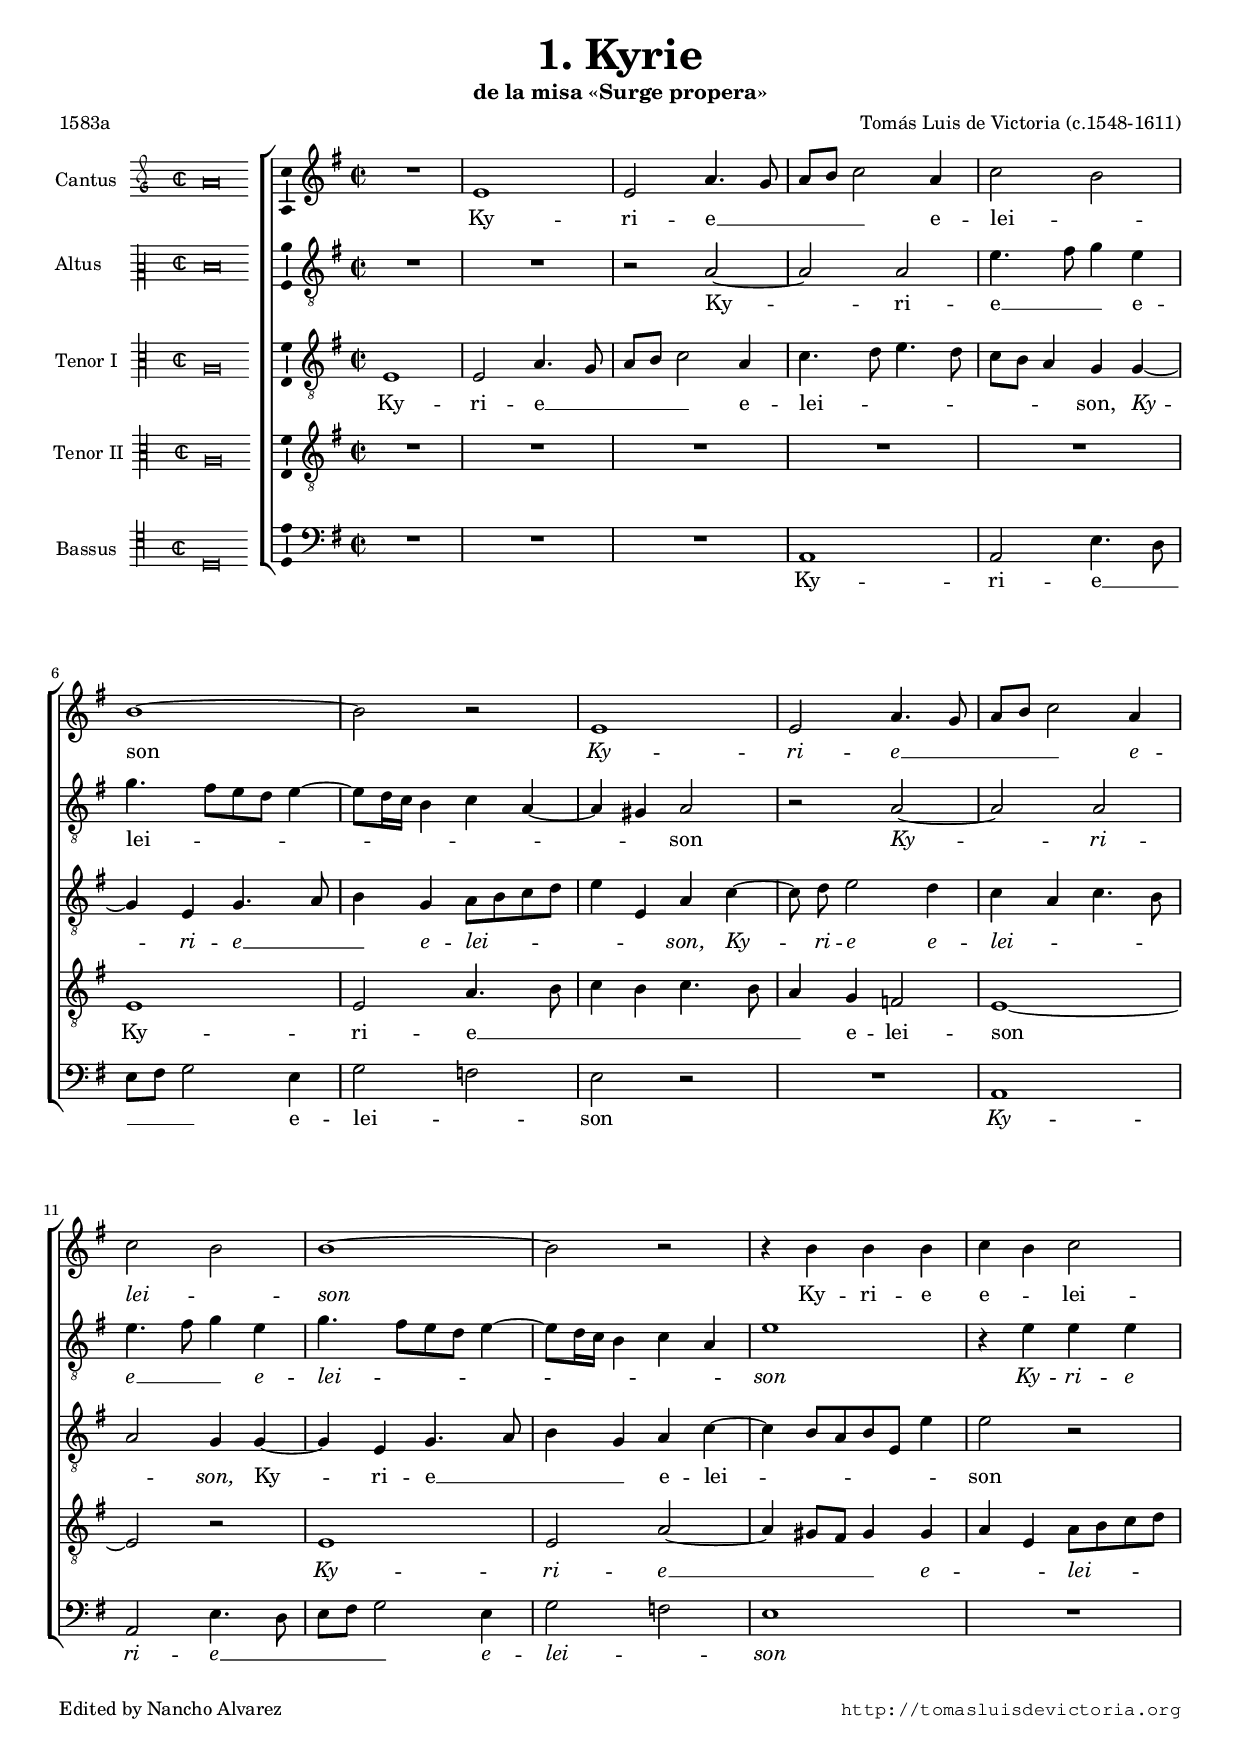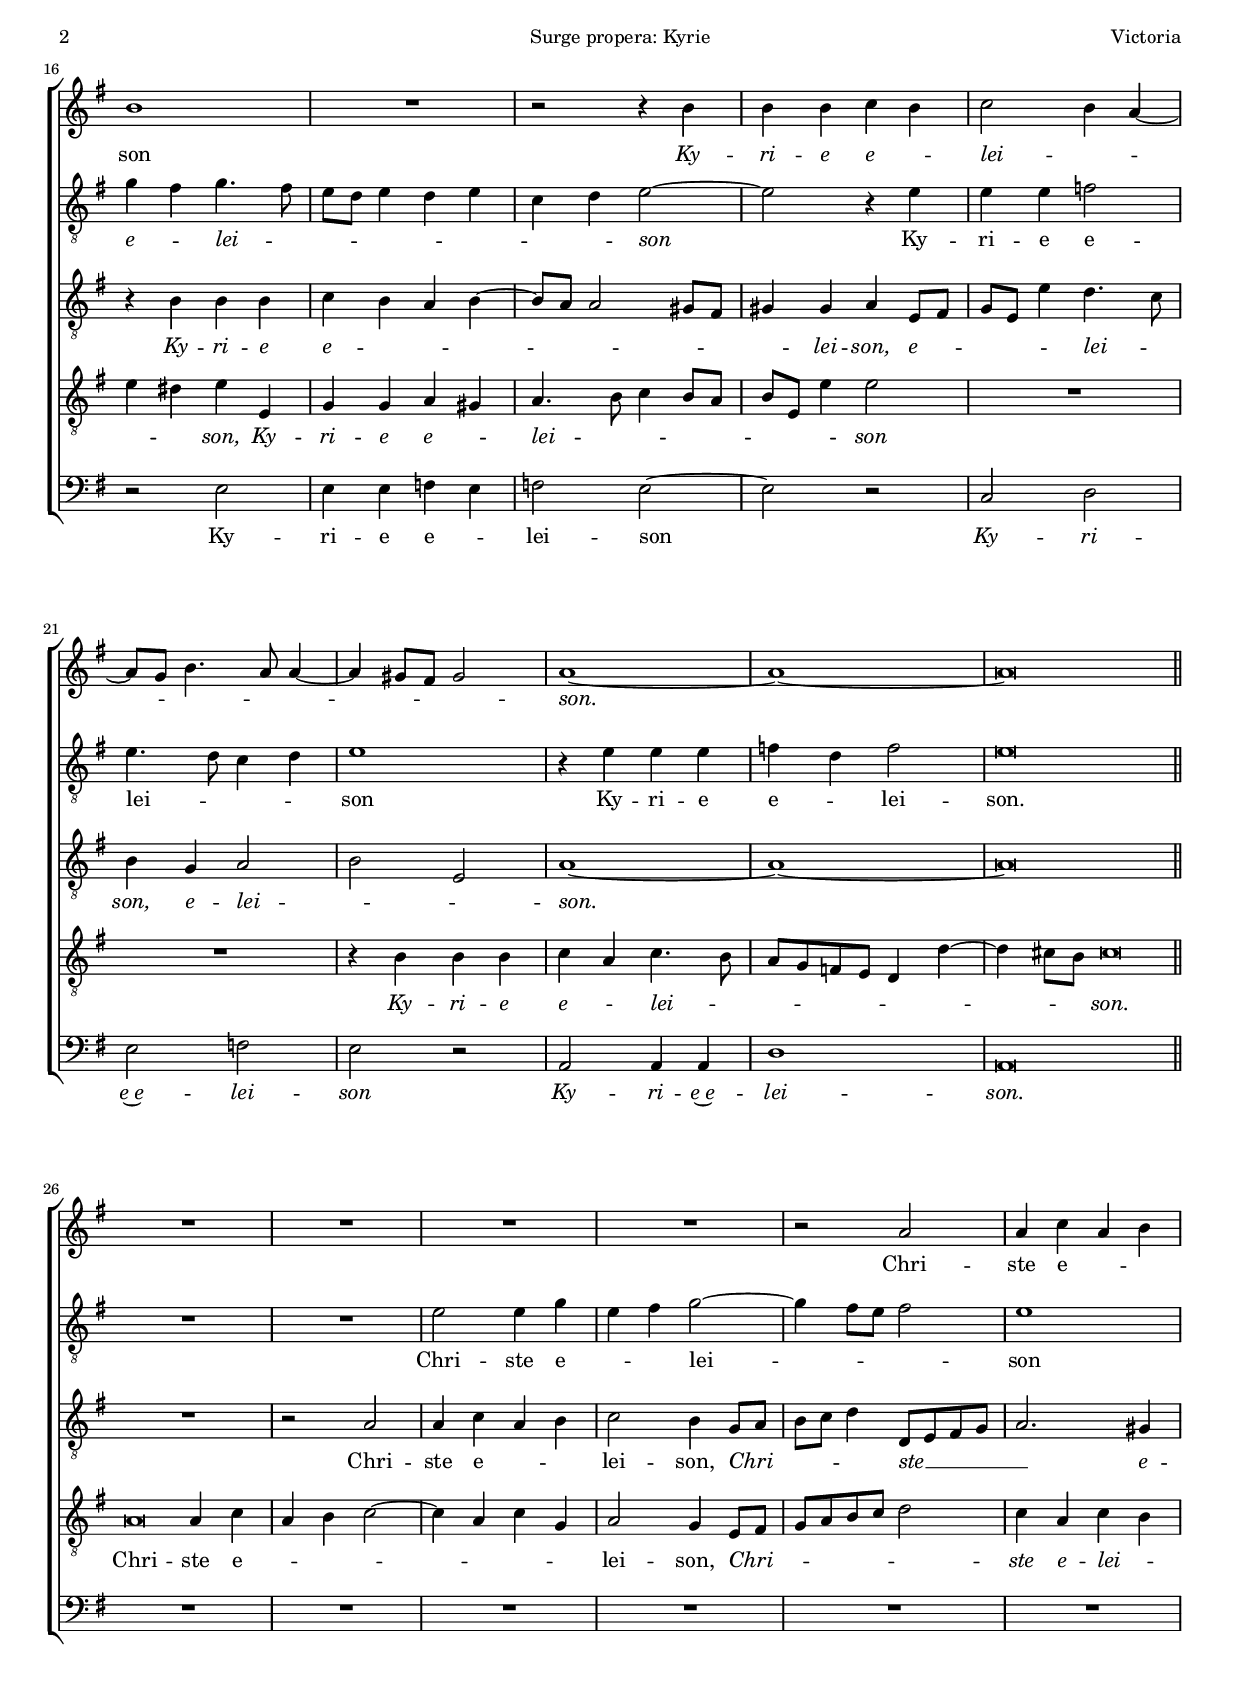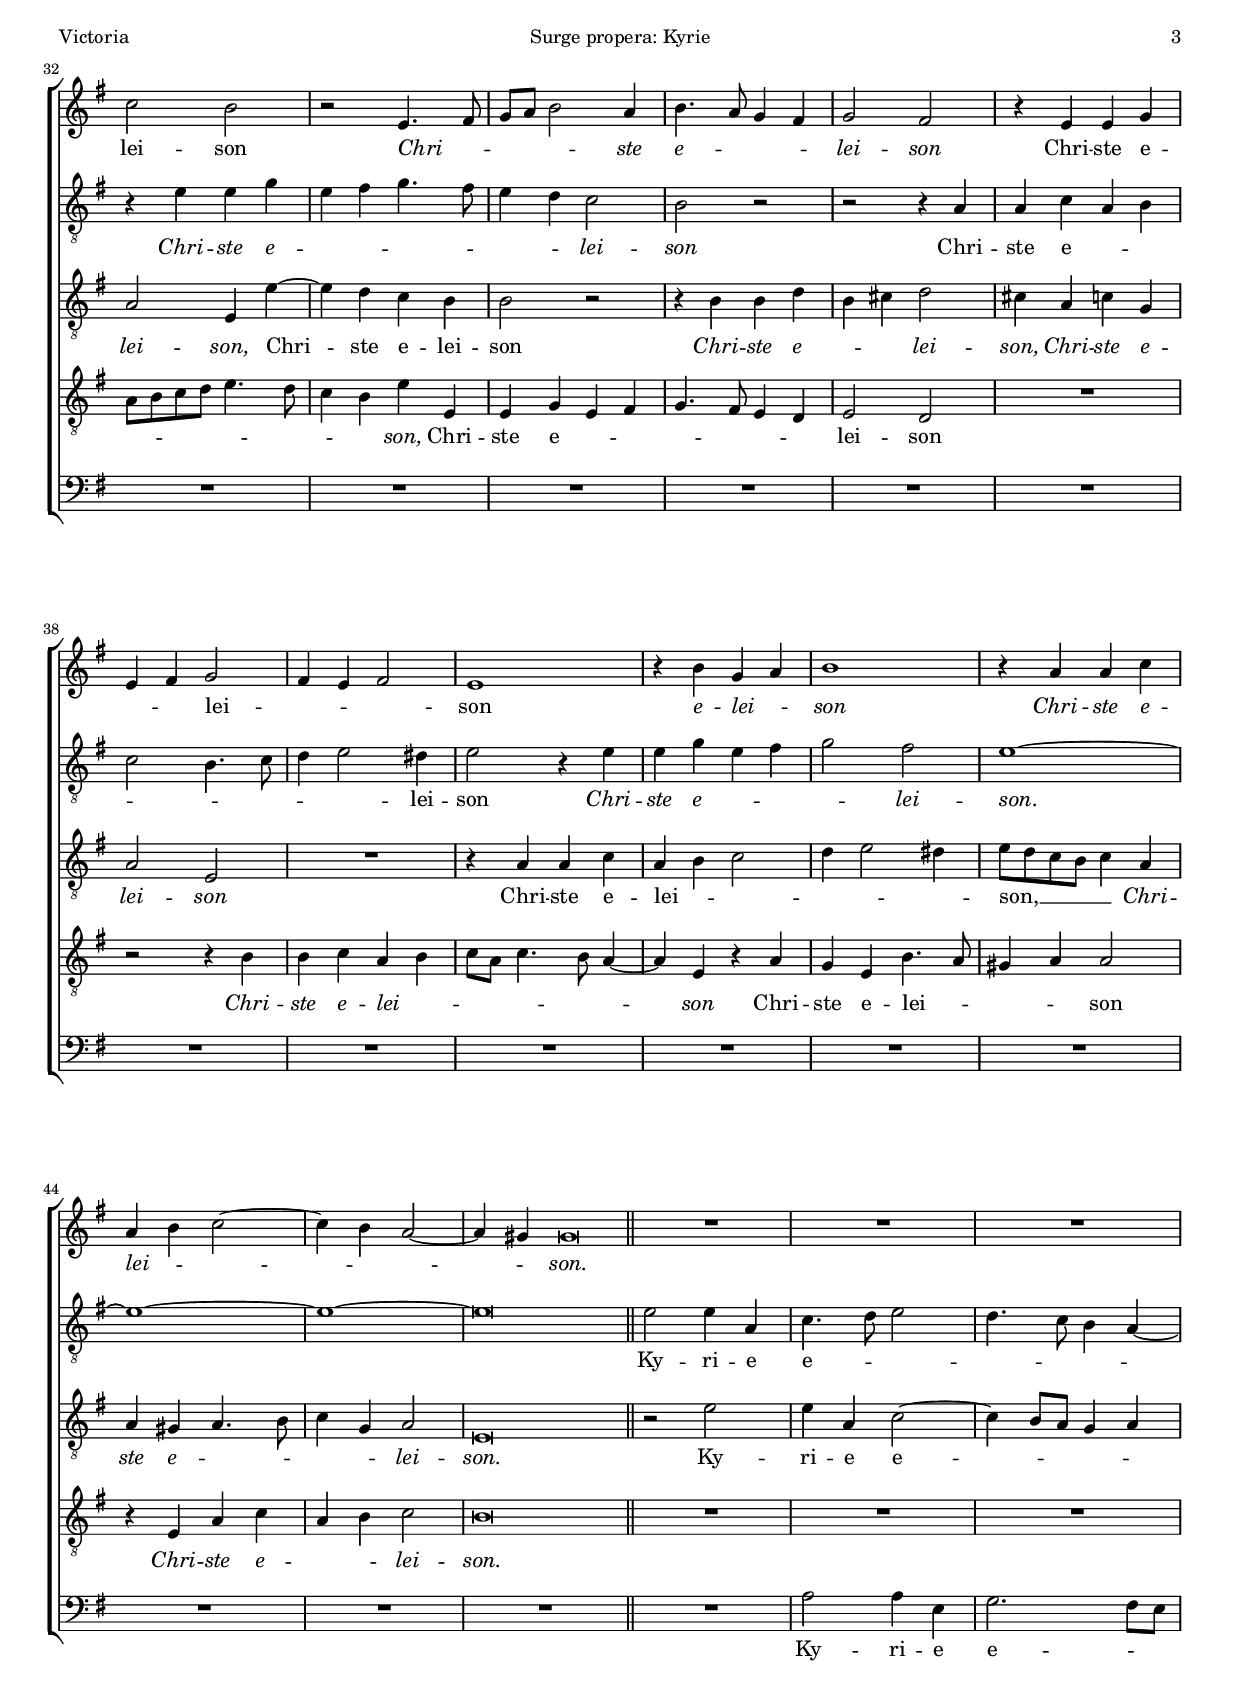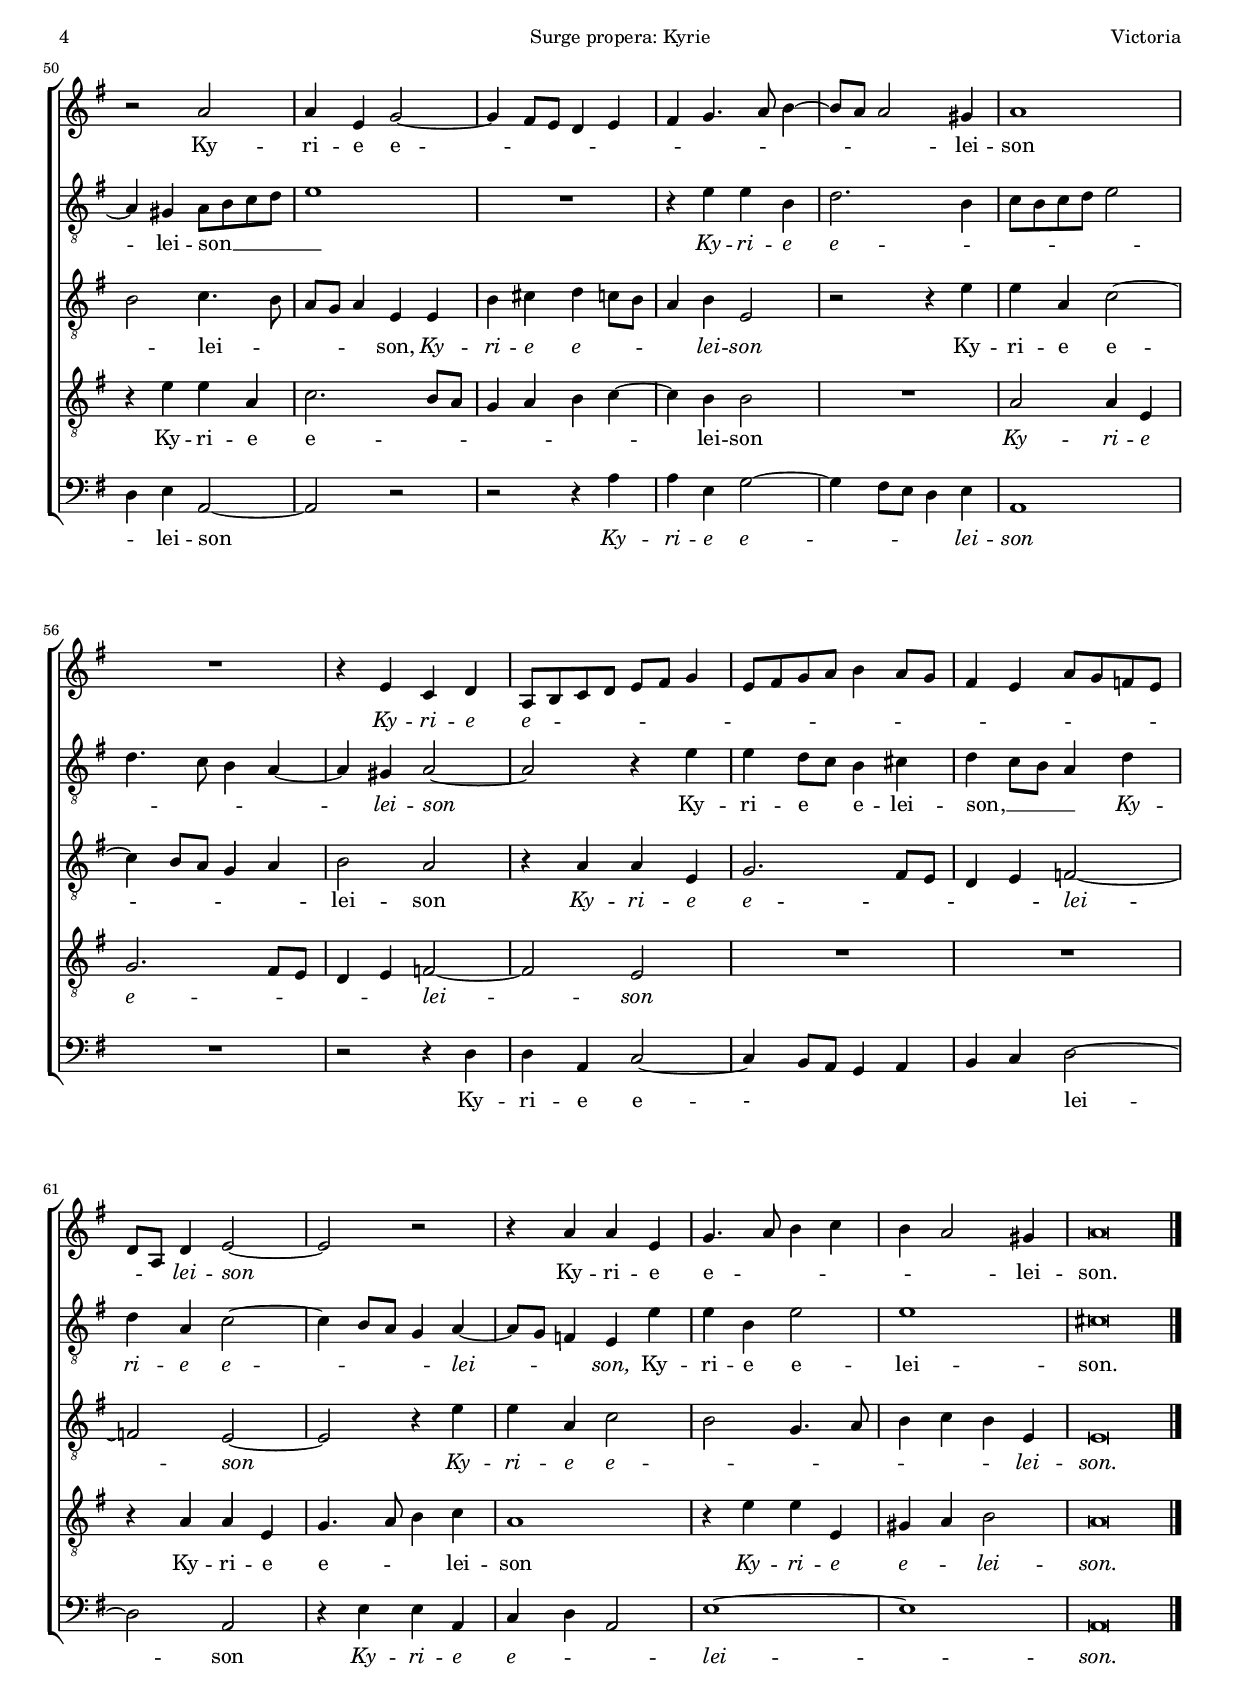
\version "2.18.0"

#(set-default-paper-size "a4")
#(set-global-staff-size 16.4)
#(ly:set-option 'point-and-click #f)
%mobile -s14.5 -i3.2

italicas=\override LyricText.font-shape = #'italic
rectas=\override LyricText.font-shape = #'upright
ss=\once \set suggestAccidentals = ##t
incipitwidth = 20
mtempo={\tempo 4 = 100}
mtempob={\tempo 4 = 50}

htitle="Surge propera: Kyrie"
hcomposer="Victoria"

\header {
	title=\markup{\fontsize #3 "1. Kyrie"}
	subtitle="de la misa «Surge propera»"
	%subsubtitle=\markup{\null \vspace #2 }
	composer="Tomás Luis de Victoria (c.1548-1611)"
        pdfauthor=\composer
	%opus="(-)"
	poet=\markup{"1583a"}
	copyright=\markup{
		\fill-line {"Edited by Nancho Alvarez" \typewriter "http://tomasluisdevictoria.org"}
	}
%	tagline=""
}


global={\key g \major \time 2/2 \skip 1*25 \bar "||" \break
					\skip 1*21 \bar "||" 
					\skip 1*20 \bar "|."
}

cantus={
	R1*4/4 |
	e'1 |
	e'2 a'4. g'8 |
	a' b' c''2 a'4 |
%5
	c''2 b' |
	b'1 ~ |
	b'2 r |
	e'1 |
	e'2 a'4. g'8 |
%10
	a' b' c''2 a'4 |
	c''2 b' |
	b'1 ~ |
	b'2 r |
	r4 b' b' b' |
%15
	c'' b' c''2 |
	b'1 |
	R1*4/4 |
	r2 r4 b' |
	b' b' c'' b' |
%20
	c''2 b'4 a' ~ |
	a'8 g' b'4. a'8 a'4 ~ |
	a' gis'8 fis' gis'2 |
	a'1 ~ |
	a' ~ |
%25
	a'\breve*1/2
	R1*4/4 |
	R1*4/4 |
	R1*4/4 |
	R1*4/4 |
%30
	r2 a' |
	a'4 c'' a' b' |
	c''2 b' |
	r e'4. fis'8 |
	g' a' b'2 a'4 |
%35
	b'4. a'8 g'4 fis' |
	g'2 fis' |
	r4 e' e' g' |
	e' fis' g'2 |
	fis'4 e' fis'2 |
%40
	e'1 |
	r4 b' g' a' |
	b'1 |
	r4 a' a' c'' |
	a' b' c''2 ~ |
%45
	c''4 b' a'2 ~ |
	a'4 gis' \mtempob gis'\breve*1/4 \mtempo
	R1*4/4 |
	R1*4/4 |
	R1*4/4 |
%50
	r2 a' |
	a'4 e' g'2 ~ |
	g'4 fis'8 e' d'4 e' |
	fis' g'4. a'8 b'4 ~ |
	b'8 a' a'2 gis'4 |
%55
	a'1 |
	R1*4/4 |
	r4 e' c' d' |
	a8 b c' d' e' fis' g'4 |
	e'8 fis' g' a' b'4 a'8 g' |
%60
	fis'4 e' a'8 g' f' e' |
	d' a d'4 e'2 ~ |
	e' r |
	r4 a' a' e' |
	g'4. a'8 b'4 c'' |
%65
	b' a'2 gis'4 |
	a'\breve*1/2
}

altus={
	R1*4/4 |
	R1*4/4 |
	r2 a ~ |
	a a |
%5
	e'4. fis'8 g'4 e' |
	g'4.  fis'8[ e' d'] e'4 ~ |
	e'8 d'16 c' b4 c' a ~ |
	a gis a2 |
	r a ~ |
%10
	a a |
	e'4. fis'8 g'4 e' |
	g'4.  fis'8[ e' d'] e'4 ~ |
	e'8 d'16 c' b4 c' a |
	e'1 |
%15
	r4 e' e' e' |
	g' fis' g'4. fis'8 |
	e' d' e'4 d' e' |
	c' d' e'2 ~ |
	e' r4 e' |
%20
	e' e' f'2 |
	e'4. d'8 c'4 d' |
	e'1 |
	r4 e' e' e' |
	f' d' f'2 |
%25
	e'\breve*1/2
	R1*4/4 |
	R1*4/4 |
	e'2 e'4 g' |
	e' fis' g'2 ~ |
%30
	g'4 fis'8 e' fis'2 |
	e'1 |
	r4 e' e' g' |
	e' fis' g'4. fis'8 |
	e'4 d' c'2 |
%35
	b r |
	r r4 a |
	a c' a b |
	c'2 b4. c'8 |
	d'4 e'2 dis'4 |
%40
	e'2 r4 e' |
	e' g' e' fis' |
	g'2 fis' |
	e'1 ~ |
	e' ~ |
%45
	e' ~ |
	e'\breve*1/2
	e'2 e'4 a |
	c'4. d'8 e'2 |
	d'4. c'8 b4 a ~ |
%50
	a gis a8 b c' d' |
	e'1 |
	R1*4/4 |
	r4 e' e' b |
	d'2. b4 |
%55
	c'8 b c' d' e'2 |
	d'4. c'8 b4 a ~ |
	a gis a2 ~ |
	a r4 e' |
	e' d'8 c' b4 cis' |
%60
	d' c'8 b a4 d' |
	d' a c'2 ~ |
	c'4 b8 a g4 a ~ |
	a8 g f4 e e' |
	e' b e'2 |
%65
	e'1 |
	cis'\breve*1/2
}

tenor={
	e1 |
	e2 a4. g8 |
	a b c'2 a4 |
	c'4. d'8 e'4. d'8 |
%5
	c' b a4 g g ~ |
	g e g4. a8 |
	b4 g a8 b c' d' |
	e'4 e a c' ~ |
	\set Staff.autoBeaming = ##f
	c'8 d' e'2 d'4 |
	\set Staff.autoBeaming = ##t
%10
	c' a c'4. b8 |
	a2 g4 g ~ |
	g e g4. a8 |
	b4 g a c' ~ |
	c'  b8[ a b e] e'4 |
%15
	e'2 r |
	r4 b b b |
	c' b a b ~ |
	b8 a a2 gis8 fis |
	gis4 gis a e8 fis |
%20
	g e e'4 d'4. c'8 |
	b4 g a2 |
	b e |
	a1 ~ |
	a ~ |
%25
	a\breve*1/2
	R1*4/4 |
	r2 a |
	a4 c' a b |
	c'2 b4 g8 a |
%30
	b c' d'4 d8 e fis g |
	a2. gis4 |
	a2 e4 e' ~ |
	e' d' c' b |
	b2 r |
%35
	r4 b b d' |
	b cis' d'2 |
	cis'4 a c' g |
	a2 e |
	R1*4/4 |
%40
	r4 a a c' |
	a b c'2 |
	d'4 e'2 dis'4 |
	e'8 d' c' b c'4 a |
	a gis a4. b8 |
%45
	c'4 g a2 |
	e\breve*1/2
	r2 e' |
	e'4 a c'2 ~ |
	c'4 b8 a g4 a |
%50
	b2 c'4. b8 |
	a g a4 e e |
	b cis' d' c'8 b |
	a4 b e2 |
	r r4 e' |
%55
	e' a c'2 ~ |
	c'4 b8 a g4 a |
	b2 a |
	r4 a a e |
	g2. fis8 e |
%60
	d4 e f2 ~ |
	f e ~ |
	e r4 e' |
	e' a c'2 |
	b g4. a8 |
%65
	b4 c' b e |
	e\breve*1/2
}

tenordos={
	R1*4/4 |
	R1*4/4 |
	R1*4/4 |
	R1*4/4 |
%5
	R1*4/4 |
	e1 |
	e2 a4. b8 |
	c'4 b c'4. b8 |
	a4 g f2 |
%10
	e1 ~ |
	e2 r |
	e1 |
	e2 a ~ |
	a4 gis8 fis gis4 gis |
%15
	a e a8 b c' d' |
	e'4 dis' e' e |
	g g a gis |
	a4. b8 c'4 b8 a |
	b e e'4 e'2 |
%20
	R1*4/4 |
	R1*4/4 |
	r4 b b b |
	c' a c'4. b8 |
	a g f e d4 d' ~ |
%25
	d' cis'8 b \mtempob cis'\breve*1/4 \mtempo
	a a4 c' |
	a b c'2 ~ |
	c'4 a c' g |
	a2 g4 e8 fis |
%30
	g a b c' d'2 |
	c'4 a c' b |
	a8 b c' d' e'4. d'8 |
	c'4 b e' e |
	e g e fis |
%35
	g4. fis8 e4 d |
	e2 d |
	R1*4/4 |
	r2 r4 b |
	b c' a b |
%40
	c'8 a c'4. b8 a4 ~ |
	a e r a |
	g e b4. a8 |
	gis4 a a2 |
	r4 e a c' |
%45
	a b c'2 |
	b\breve*1/2
	R1*4/4 |
	R1*4/4 |
	R1*4/4 |
%50
	r4 e' e' a |
	c'2. b8 a |
	g4 a b c' ~ |
	c' b b2 |
	R1*4/4 |
%55
	a2 a4 e |
	g2. fis8 e |
	d4 e f2 ~ |
	f e |
	R1*4/4 |
%60
	R1*4/4 |
	r4 a a e |
	g4. a8 b4 c' |
	a1 |
	r4 e' e' e |
%65
	gis a b2 |
	a\breve*1/2
}

bassus={
	R1*4/4 |
	R1*4/4 |
	R1*4/4 |
	a,1 |
%5
	a,2 e4. d8 |
	e fis g2 e4 |
	g2 f |
	e r |
	R1*4/4 |
%10
	a,1 |
	a,2 e4. d8 |
	e fis g2 e4 |
	g2 f |
	e1 |
%15
	R1*4/4 |
	r2 e |
	e4 e f e |
	f2 e ~ |
	e r |
%20
	c d |
	e f |
	e r |
	a, a,4 a, |
	d1 |
%25
	a,\breve*1/2
	R1*4/4 |
	R1*4/4 |
	R1*4/4 |
	R1*4/4 |
%30
	R1*4/4 |
	R1*4/4 |
	R1*4/4 |
	R1*4/4 |
	R1*4/4 |
%35
	R1*4/4 |
	R1*4/4 |
	R1*4/4 |
	R1*4/4 |
	R1*4/4 |
%40
	R1*4/4 |
	R1*4/4 |
	R1*4/4 |
	R1*4/4 |
	R1*4/4 |
%45
	R1*4/4 |
	R1*4/4 |
	R1*4/4 |
	a2 a4 e |
	g2. fis8 e |
%50
	d4 e a,2 ~ |
	a, r |
	r r4 a |
	a e g2 ~ |
	g4 fis8 e d4 e |
%55
	a,1 |
	R1*4/4 |
	r2 r4 d |
	d a, c2 ~ |
	c4 b,8 a, g,4 a, |
%60
	b, c d2 ~ |
	d a, |
	r4 e e a, |
	c d a,2 |
	e1 ~ |
%65
	e |
	a,\breve*1/2
}


textocantus=\lyricmode{
Ky -- ri -- e __ _ _ _ _ e -- lei -- _ son _
\italicas
Ky -- ri -- e __ _ _ _ _ e -- lei -- _ son _
\rectas
Ky -- ri -- e e -- _ lei -- son
\italicas
Ky -- ri -- e e -- _ lei -- _ _ _ _ _ _ _ _ _ _ _ son. _ _ 
\rectas
Chri -- ste e -- _ _ lei -- son
\italicas
Chri -- _ _ _ _ ste e -- _ _ _ lei -- son
\rectas
Chri -- ste e -- _ _ lei -- _ _ _ son
\italicas
e -- lei -- _ son
Chri -- ste e -- lei -- _ _ _ _ _ _ _ son.
\rectas
Ky -- ri -- e e -- _ _ _ _ _ _ _ _ _ _ _ _ lei -- son
\italicas
Ky -- ri -- e e -- _ _ _ _ _ _ _ _ _ _ _ _ _ _ _ _ _ _ _ _ _ lei -- son _
\rectas
Ky -- ri -- e e -- _ _ _ _ _ lei -- son.

}

textoaltus=\lyricmode{
Ky -- _ ri -- e __ _ _ 
e -- lei -- _ _ _ _ _ _ _ _ _ _ _ _ son
\italicas
Ky -- _ ri -- e __ _ _ e -- lei -- _ _ _ _ _ _ _ _ _ _ son
Ky -- ri -- e e -- _ lei -- _ _ _ _ _ _ _ _ son _
\rectas
Ky -- ri -- e e -- lei -- _ _ _ son
Ky -- ri -- e e -- _ lei -- son.
Chri -- ste e -- _ _ lei -- _ _ _ _ son
\italicas
Chri -- ste e -- _ _ _ _ _ _ lei -- son
\rectas
Chri -- ste e -- _ _ _ _ _ _ _ lei -- son
\italicas
Chri -- ste e -- _ _ _ lei -- son. _ _ _ 
\rectas
Ky -- ri -- e e -- _ _ _ _ _ _ _ lei -- son __ _ _ _ _ 
\italicas
Ky -- ri -- e e -- _ _ _ _ _ _ _ _ _ _ _ lei -- son _
\rectas
Ky -- ri -- e  _ e -- lei -- son, __ _ _ _ 
\italicas
Ky -- ri -- e e -- _ _ _ _ lei -- _ _ _ son,
\rectas
Ky -- ri -- e e -- lei -- son.
}

textotenor=\lyricmode{
Ky -- ri -- e __ _ _ _ _ e -- lei -- _ _ _ _ _ _ son,
\italicas
Ky -- _ ri -- e __ _ _ e -- lei -- _ _ _ _ _ son,
Ky -- _ ri -- e e -- lei -- _ _ _ _ son,
\rectas
Ky -- _ ri -- e __ _ _ _  e -- lei -- _ _ _ _ _ _ son
\italicas
Ky -- ri -- e e -- _ _ _ _ _ _ _ _ _ lei -- son,
e -- _ _ _ _ lei -- _ son,
e -- lei -- _ _ son. _ _ 
\rectas
Chri -- ste e -- _ _ lei -- son,
\italicas
Chri -- _ _ _ _ ste __ _ _ _ _ e -- lei -- son,
\rectas
Chri -- _ ste e -- lei -- son
\italicas
Chri -- ste e -- _ _ lei -- son,
Chri -- ste e -- lei -- son
\rectas
Chri -- ste e -- lei -- _ _ _ _ _ son, __ _ _ _ _ 
\italicas
Chri -- ste e -- _ _ _ _ lei -- son.
\rectas
Ky -- ri -- e e -- _ _ _ _ _ _ lei -- _ _ _ _ son,
\italicas
Ky -- ri -- e e -- _ _ _ lei -- son
\rectas
Ky -- ri -- e e -- _ _ _ _ _ lei -- son
\italicas
Ky -- ri -- e e -- _ _ _ _ lei -- _ son _
Ky -- ri -- e e -- _ _ _ _ _ _ lei -- son.
}

textotenordos=\lyricmode{
Ky -- ri -- e __ _ _ _ _ _ _ e -- lei -- son _
\italicas
Ky -- ri -- e __ _ _ _ _ e -- _ _ lei -- _ _ _ _ _ son,
Ky -- ri -- e e -- _ lei -- _ _ _ _ _ _ _ son
Ky -- ri -- e e -- _ lei -- _ _ _ _ _ _ _ _ _ _ son.
\rectas
Chri -- ste e -- _ _ _ _ _ _ _ lei -- son,
\italicas
Chri -- _ _ _ _ _ _ ste e -- lei -- _ _ _ _ _ _ _ _ _ son,
\rectas
Chri -- ste e -- _ _ _ _ _ _ lei -- son
\italicas
Chri -- ste e -- lei -- _ _ _ _ _ _ _ son
\rectas
Chri -- ste e -- lei -- _ _ _ son
\italicas
Chri -- ste e -- _ _ lei -- son.
\rectas
Ky -- ri -- e e -- _ _ _ _ _ _ _ lei -- son
\italicas
Ky -- ri -- e e -- _ _ _ _ lei -- _ son
\rectas
Ky -- ri -- e e -- _ _ lei -- son
\italicas
Ky -- ri -- e e -- _ lei -- son.
}

textobassus=\lyricmode{
Ky -- ri -- e __ _ _ _ _ e -- lei -- _ son
\italicas
Ky -- ri -- e __ _ _ _ _ e -- lei -- _ son
\rectas
Ky -- ri -- e e -- _ lei -- son _
\italicas
Ky -- ri -- e~e  -- lei -- son
Ky -- ri -- e~e -- lei -- son.
\rectas
Ky -- ri -- e e -- _ _ _ lei -- son _
\italicas
Ky -- ri -- e e -- _ _ _ _ lei -- son
\rectas
Ky -- ri -- e e -- - _ _ _ _ _ _ lei -- _ son
\italicas
Ky -- ri -- e e -- _ _ lei -- _ son.
}




incipitcantus=\markup{
	\score{
		{ 
		\set Staff.instrumentName="Cantus  "
		\override NoteHead.style = #'neomensural
		\override Staff.TimeSignature.style = #'neomensural
		\cadenzaOn 
		\clef "petrucci-g"
		\key c \major
		\time 2/2
                a'\breve
		} 

	\layout { line-width=\incipitwidth indent = 0 }
	}
}

incipitaltus=\markup{
	\score{
		{ 
		\set Staff.instrumentName="Altus     "
		\override NoteHead.style = #'neomensural 
		\override Staff.TimeSignature.style = #'neomensural
		\cadenzaOn 
		\clef "petrucci-c2"
		\key c \major
		\time 2/2
                d'\breve
		} 
	\layout { line-width=\incipitwidth indent = 0 }
	}
}


incipittenor=\markup{
	\score{
		{ 
		\set Staff.instrumentName="Tenor I  "
		\override NoteHead.style = #'neomensural 
		\override Staff.TimeSignature.style = #'neomensural
		\cadenzaOn 
		\clef "petrucci-c3"
		\key c \major
		\time 2/2
                a\breve
		} 
	\layout { line-width=\incipitwidth indent=0 }
	}
}

incipittenordos=\markup{
	\score{
		{ 
		\set Staff.instrumentName="Tenor II "
		\override NoteHead.style = #'neomensural 
		\override Staff.TimeSignature.style = #'neomensural
		\cadenzaOn 
		\clef "petrucci-c3"
		\key c \major
		\time 2/2
                a\breve
		} 
	\layout { line-width=\incipitwidth indent=0 }
	}
}

incipitbassus=\markup{
	\score{
		{ 
		\set Staff.instrumentName="Bassus  "
		\override NoteHead.style = #'neomensural
		\override Staff.TimeSignature.style = #'neomensural
		\cadenzaOn 
		\clef "petrucci-c4"
		\key c \major
		\time 2/2
                d\breve
		} 
	\layout { line-width=\incipitwidth indent = 0 }
	}
}

%\layout {
%       \context {\Voice
%               \remove Ligature_bracket_engraver
%               \consists Mensural_ligature_engraver
%       }
%       line-width=\incipitwidth
%       indent = 0
%}

\score {\transpose c' c'{
\new ChoirStaff<<

	\new Staff <<\global
	\new Voice="v1" {
		\set Staff.instrumentName=\incipitcantus
		\clef "treble"
		\cantus }
	\new Lyrics \lyricsto "v1" {\textocantus }
	>>

	\new Staff <<\global
	\new Voice="v2" {
		\set Staff.instrumentName=\incipitaltus
		\clef "G_8"
		\altus }
	\new Lyrics \lyricsto "v2" {\textoaltus }
	>>
	
	\new Staff <<\global
	\new Voice="v3" {
		\set Staff.instrumentName=\incipittenor
		\clef "G_8"
		\tenor }
	\new Lyrics \lyricsto "v3" {\textotenor }
	>>

       	\new Staff <<\global
	\new Voice="v5" {
		\set Staff.instrumentName=\incipittenordos
		\clef "G_8"
		\tenordos }
	\new Lyrics \lyricsto "v5" {\textotenordos }
	>>

	\new Staff <<\global
	\new Voice="v4" {
		\set Staff.instrumentName=\incipitbassus
		\clef "bass"
		\bassus }
	\new Lyrics \lyricsto "v4" {\textobassus }
	>>
	
>>

	} % transpose

\layout{ 
	\context {\Lyrics 
		\override VerticalAxisGroup.staff-affinity = #UP
		\override VerticalAxisGroup.nonstaff-relatedstaff-spacing =
			#'((basic-distance . 0) (minimum-distance . 0) (padding . 1))
		\override LyricText.font-size = #1.2
		\override LyricHyphen.minimum-distance = #0.5
	}
	\context {\Score 
		tempoHideNote = ##t
		\override BarNumber.padding = #2 
	}
	\context {\Voice 
		melismaBusyProperties = #'()
		%autoBeaming = ##f
	}
	\context {\Staff 
                %\RemoveEmptyStaves
                %\override VerticalAxisGroup.remove-first = ##t
		\override VerticalAxisGroup.staff-staff-spacing =
			#'((basic-distance . 11) (minimum-distance . 0) (padding . 1))
		\consists Ambitus_engraver 
		\override LigatureBracket.padding = #1
	}
}

%\midi { \mtempo }

}


\paper{
	evenHeaderMarkup=\markup  \fill-line { \fromproperty #'page:page-number-string \htitle \hcomposer }
	oddHeaderMarkup= \markup  \fill-line { \on-the-fly #not-first-page \hcomposer \on-the-fly #not-first-page \htitle \on-the-fly #not-first-page \fromproperty #'page:page-number-string }
	%system-count=20
	%page-count = 3
	systems-per-page = 3
	ragged-last-bottom = ##f
	indent=3.6\cm
	system-system-spacing =
	#'((basic-distance . 20) (minimum-distance . 0) (padding . 5))
	top-system-spacing = % header
	#'((basic-distance . 9) (minimum-distance . 0) (padding . 0))
	last-bottom-spacing = % footer
	#'((basic-distance . 12) (minimum-distance . 0) (padding . 0))
	markup-system-spacing.padding = #1.5
}
